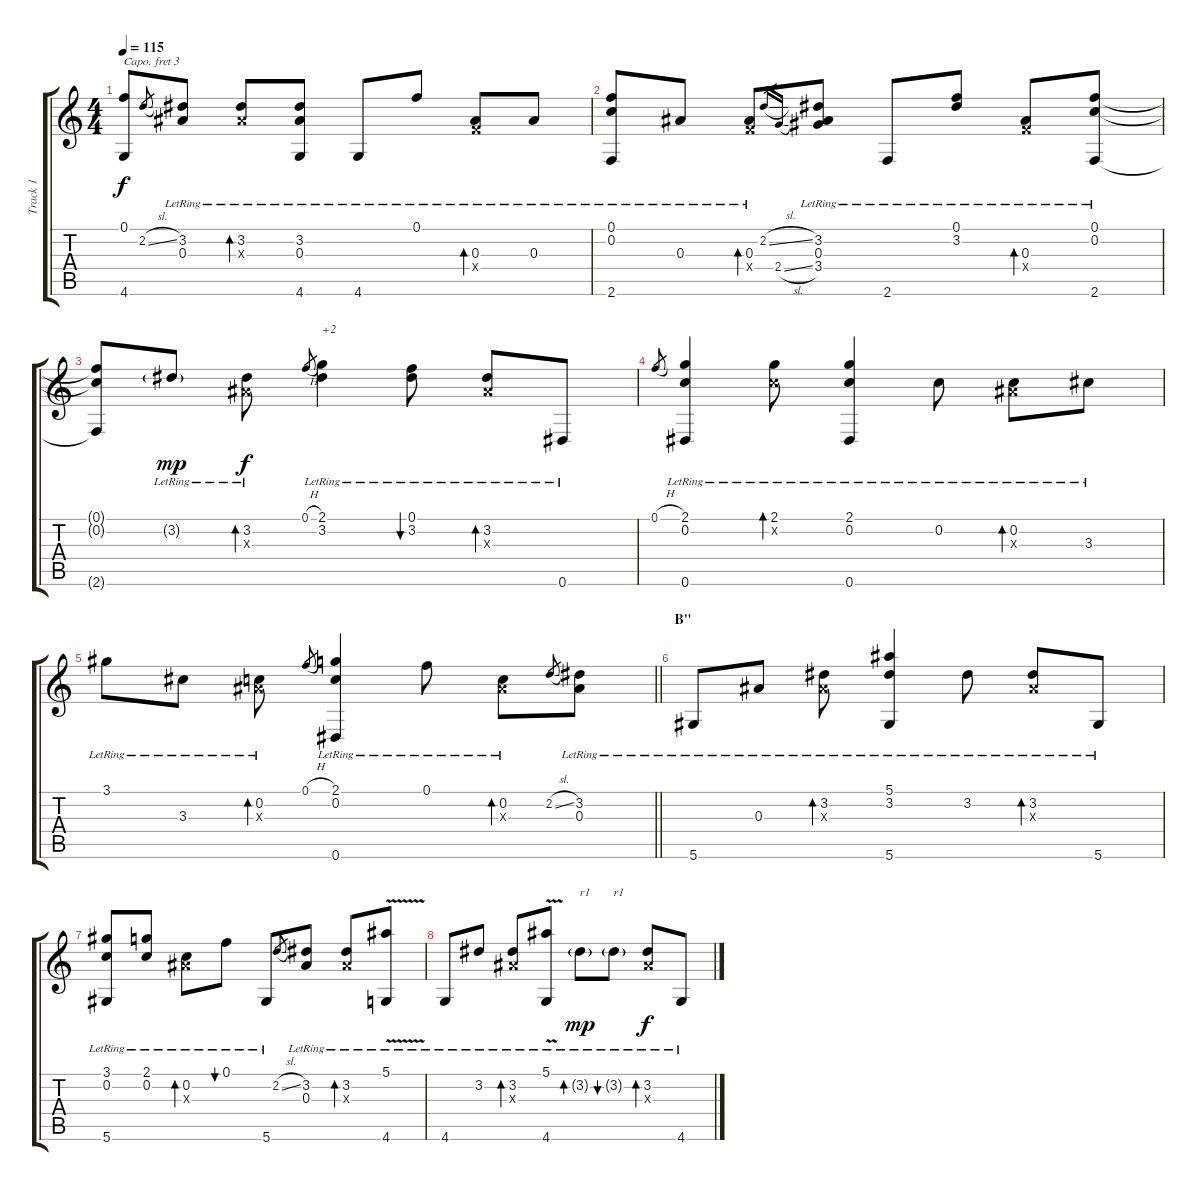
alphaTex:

\track ("Track 1" "Track 1") {instrument acousticguitarsteel}
\staff {score tabs}
\capo 3
\tuning (D4 A3 G3 D3 G2 C2) {hide}
\ts (4 4)
\tempo 115
\clef g2
\ks c
(0.1{t} 4.6{t}).8{dy f} 2.2{sl}.8{gr} (3.2{lr} 0.3{lr}).8 (3.2{lr} 0.3{x}).8{bd 60} (3.2{lr} 0.3{lr} 4.6{lr}).8 4.6{lr}.8 0.1{lr}.8 (0.3{lr} 0.4{x}).8{bd 60} 0.3{lr}.8 |
(0.1{lr} 0.2{lr} 2.6{lr}).8 0.3{lr}.8 (0.3{lr} 0.4{x}).8{bd 60} 2.2{sl}.16{gr} 2.4{sl}.16{gr} (3.2{lr} 0.3{lr} 3.4{lr}).8 2.6{lr}.8 (0.1{lr} 3.2{lr}).8 (0.3{lr} 0.4{x}).8{bd 60} (0.1{lr} 0.2{lr} 2.6{lr}).8 |
(0.1{t} 0.2{t} 2.6{t}).8 3.2{g lr}.8{dy mp} (3.2{lr} 0.3{x}).8{bd 60 dy f} 0.1{h}.8{gr} (2.1{lr} 3.2{lr}).4{txt "+2"} (0.1{lr} 3.2{lr}).8{bu 60} (3.2{lr} 0.3{x}).8{bd 60} 0.6{lr}.8 |
0.1{h}.8{gr} (2.1{lr} 0.2{lr} 0.6{lr}).4 (2.1{lr} 0.2{x}).8{bd 60} (2.1{lr} 0.2{lr} 0.6{lr}).4 0.2{lr}.8 (0.2{lr} 0.3{x}).8{bd 60} 3.3{lr}.8 |
\barLineRight lightlight
3.1{lr}.8 3.3{lr}.8 (0.2{lr} 0.3{x}).8{bd 60} 0.1{h}.8{gr} (2.1{lr} 0.2 0.6{lr}).4 0.1{lr}.8 (0.2{lr} 0.3{x}).8{bd 60} 2.2{sl}.8{gr} (3.2{lr} 0.3{lr}).8 |
\section ("" "B\"")
5.6{lr}.8 0.3{lr}.8 (3.2{lr} 0.3{x}).8{bd 60} (5.1{lr} 3.2{lr} 5.6{lr}).4 3.2{lr}.8 (3.2{lr} 0.3{x}).8{bd 60} 5.6{lr}.8 |
(3.1{lr} 0.2{lr} 5.6{lr}).8 (2.1{lr} 0.2{lr}).8 (0.2{lr} 0.3{x}).8{bd 60} 0.1{lr}.8{bu 60} 5.6{lr}.8 2.2{sl}.8{gr} (3.2{lr} 0.3{lr}).8 (3.2{lr} 0.3{x}).8{bd 60} (5.1{v lr} 4.6{lr}).8 |
4.6{lr}.8 3.2{lr}.8 (3.2{lr} 0.3{x}).8{bd 60} (5.1{v lr} 4.6{lr}).8 3.2{g lr}.8{bd 60 txt "r1" dy mp} 3.2{g lr}.8{bu 60 txt "r1"} (3.2{lr} 0.3{x}).8{bd 60 dy f} 4.6{lr}.8
